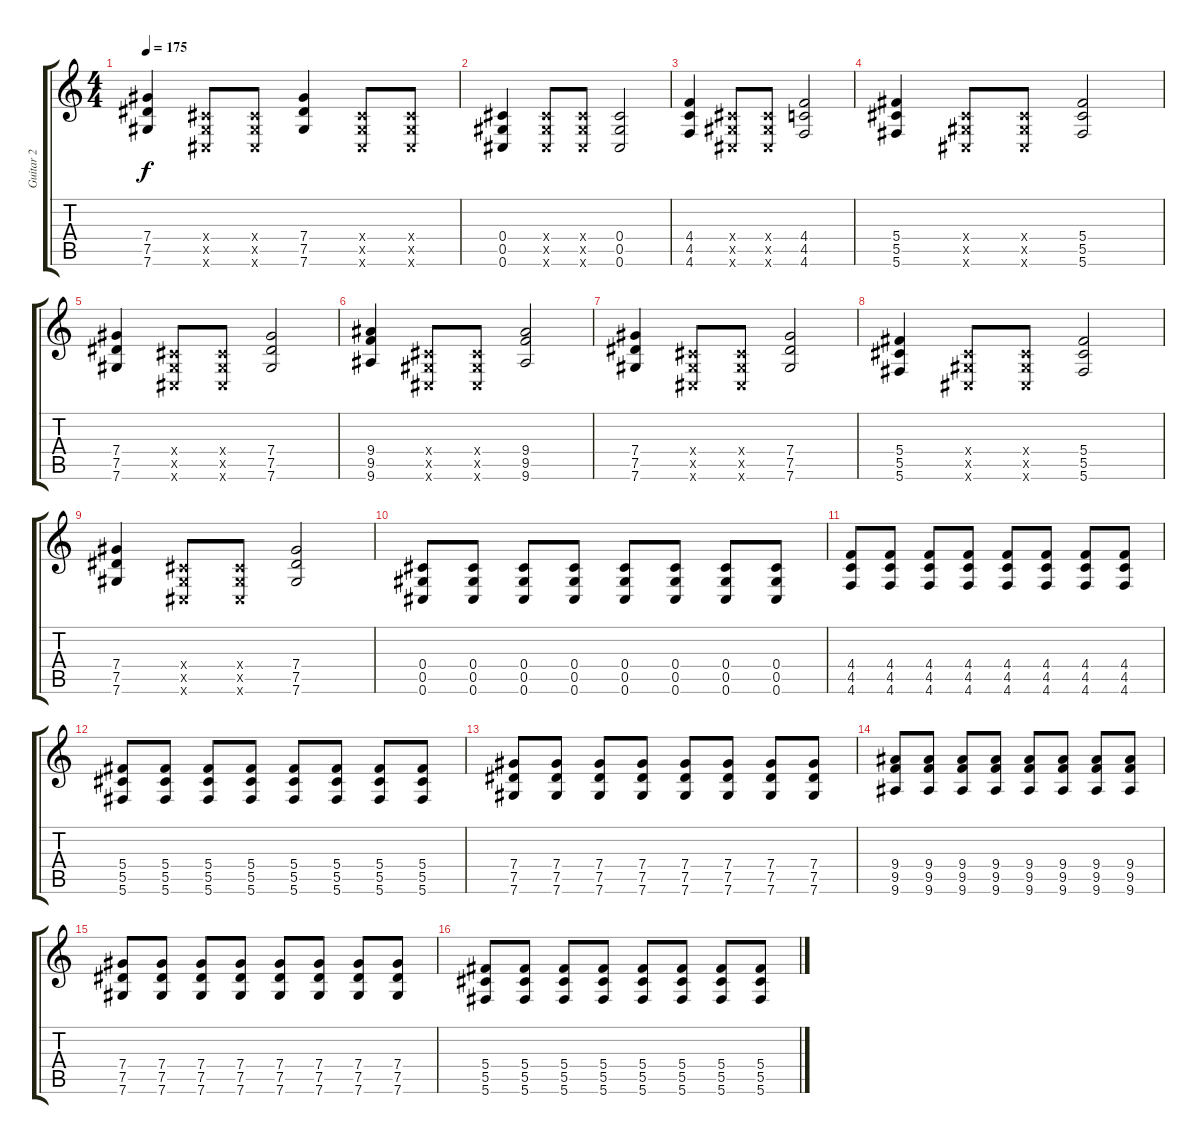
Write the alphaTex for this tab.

\track ("Guitar 2" "Guitar 2") {instrument distortionguitar}
\staff {score tabs}
\tuning (Eb4 Bb3 Gb3 Db3 Ab2 Db2) {hide}
\ts (4 4)
\tempo 175
\clef g2
\ks c
(7.4 7.5 7.6).4{dy f} (0.4{x} 0.5{x} 0.6{x}).8 (0.4{x} 0.5{x} 0.6{x}).8 (7.4 7.5 7.6).4 (0.4{x} 0.5{x} 0.6{x}).8 (0.4{x} 0.5{x} 0.6{x}).8 |
(0.4 0.5 0.6).4 (0.4{x} 0.5{x} 0.6{x}).8 (0.4{x} 0.5{x} 0.6{x}).8 (0.4 0.5 0.6).2 |
(4.4 4.5 4.6).4 (0.4{x} 0.5{x} 0.6{x}).8 (0.4{x} 0.5{x} 0.6{x}).8 (4.4 4.5 4.6).2 |
(5.4 5.5 5.6).4 (0.4{x} 0.5{x} 0.6{x}).8 (0.4{x} 0.5{x} 0.6{x}).8 (5.4 5.5 5.6).2 |
(7.4 7.5 7.6).4 (0.4{x} 0.5{x} 0.6{x}).8 (0.4{x} 0.5{x} 0.6{x}).8 (7.4 7.5 7.6).2 |
(9.4 9.5 9.6).4 (0.4{x} 0.5{x} 0.6{x}).8 (0.4{x} 0.5{x} 0.6{x}).8 (9.4 9.5 9.6).2 |
(7.4 7.5 7.6).4 (0.4{x} 0.5{x} 0.6{x}).8 (0.4{x} 0.5{x} 0.6{x}).8 (7.4 7.5 7.6).2 |
(5.4 5.5 5.6).4 (0.4{x} 0.5{x} 0.6{x}).8 (0.4{x} 0.5{x} 0.6{x}).8 (5.4 5.5 5.6).2 |
(7.4 7.5 7.6).4 (0.4{x} 0.5{x} 0.6{x}).8 (0.4{x} 0.5{x} 0.6{x}).8 (7.4 7.5 7.6).2 |
(0.4 0.5 0.6).8 (0.4 0.5 0.6).8 (0.4 0.5 0.6).8 (0.4 0.5 0.6).8 (0.4 0.5 0.6).8 (0.4 0.5 0.6).8 (0.4 0.5 0.6).8 (0.4 0.5 0.6).8 |
(4.4 4.5 4.6).8 (4.4 4.5 4.6).8 (4.4 4.5 4.6).8 (4.4 4.5 4.6).8 (4.4 4.5 4.6).8 (4.4 4.5 4.6).8 (4.4 4.5 4.6).8 (4.4 4.5 4.6).8 |
(5.4 5.5 5.6).8 (5.4 5.5 5.6).8 (5.4 5.5 5.6).8 (5.4 5.5 5.6).8 (5.4 5.5 5.6).8 (5.4 5.5 5.6).8 (5.4 5.5 5.6).8 (5.4 5.5 5.6).8 |
(7.4 7.5 7.6).8 (7.4 7.5 7.6).8 (7.4 7.5 7.6).8 (7.4 7.5 7.6).8 (7.4 7.5 7.6).8 (7.4 7.5 7.6).8 (7.4 7.5 7.6).8 (7.4 7.5 7.6).8 |
(9.4 9.5 9.6).8 (9.4 9.5 9.6).8 (9.4 9.5 9.6).8 (9.4 9.5 9.6).8 (9.4 9.5 9.6).8 (9.4 9.5 9.6).8 (9.4 9.5 9.6).8 (9.4 9.5 9.6).8 |
(7.4 7.5 7.6).8 (7.4 7.5 7.6).8 (7.4 7.5 7.6).8 (7.4 7.5 7.6).8 (7.4 7.5 7.6).8 (7.4 7.5 7.6).8 (7.4 7.5 7.6).8 (7.4 7.5 7.6).8 |
(5.4 5.5 5.6).8 (5.4 5.5 5.6).8 (5.4 5.5 5.6).8 (5.4 5.5 5.6).8 (5.4 5.5 5.6).8 (5.4 5.5 5.6).8 (5.4 5.5 5.6).8 (5.4 5.5 5.6).8
